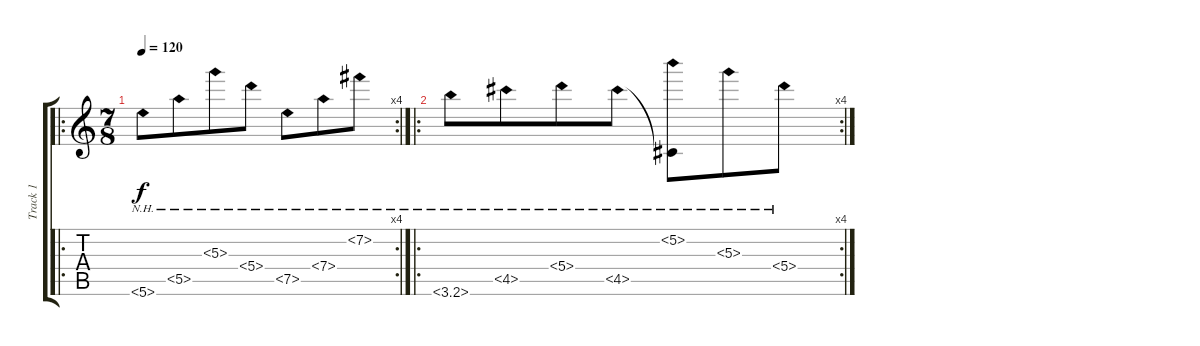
\track ("Track 1" "Track 1") {instrument acousticguitarnylon}
\staff {score tabs}
\tuning (E4 B3 G3 D3 A2 E2) {hide}
\ro
\rc 4
\ts (7 8)
\tempo 120
\clef g2
\ks c
5.6{nh}.8{dy f instrument acousticguitarnylon} 5.5{nh}.8 5.3{nh}.8 5.4{nh}.8 7.5{nh}.8 7.4{nh}.8 7.2{nh}.8 |
\ro
\rc 4
3.6{nh}.8 4.5{nh}.8 5.4{nh}.8 4.5{nh}.8 (5.2{nh} 4.5{t}).8 5.3{nh}.8 5.4{nh}.8
